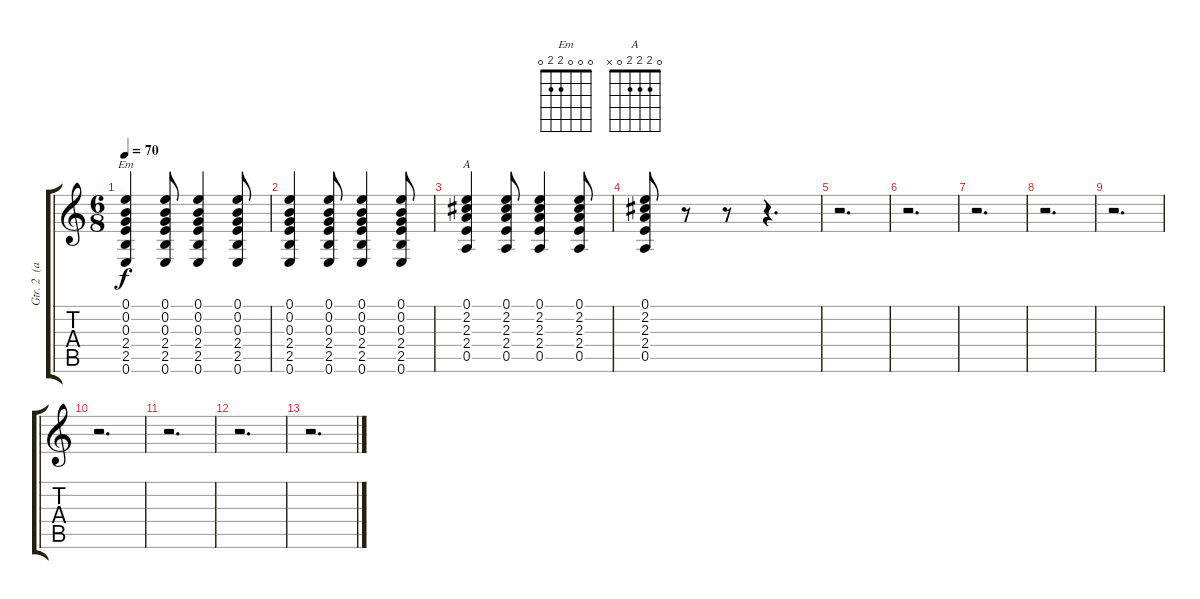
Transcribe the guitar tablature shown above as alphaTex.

\track ("Gtr. 2  (acous.)" "Gtr. 2  (a") {instrument acousticguitarsteel}
\staff {score tabs}
\tuning (E4 B3 G3 D3 A2 E2) {hide}
\chord ("Em" 0 0 0 2 2 0)
\chord ("A" 0 2 2 2 0 x)
\ts (6 8)
\tempo 70
\clef g2
\ks c
(0.1 0.2 0.3 2.4 2.5 0.6).4{ch "Em" dy f} (0.1 0.2 0.3 2.4 2.5 0.6).8 (0.1 0.2 0.3 2.4 2.5 0.6).4 (0.1 0.2 0.3 2.4 2.5 0.6).8 |
(0.1 0.2 0.3 2.4 2.5 0.6).4 (0.1 0.2 0.3 2.4 2.5 0.6).8 (0.1 0.2 0.3 2.4 2.5 0.6).4 (0.1 0.2 0.3 2.4 2.5 0.6).8 |
(0.1 2.2 2.3 2.4 0.5).4{ch "A"} (0.1 2.2 2.3 2.4 0.5).8 (0.1 2.2 2.3 2.4 0.5).4 (0.1 2.2 2.3 2.4 0.5).8 |
(0.1 2.2 2.3 2.4 0.5).8 r.8 r.8 r.4{d} |
r.2{d} |
r.2{d} |
r.2{d} |
r.2{d} |
r.2{d} |
r.2{d} |
r.2{d} |
r.2{d} |
r.2{d}
